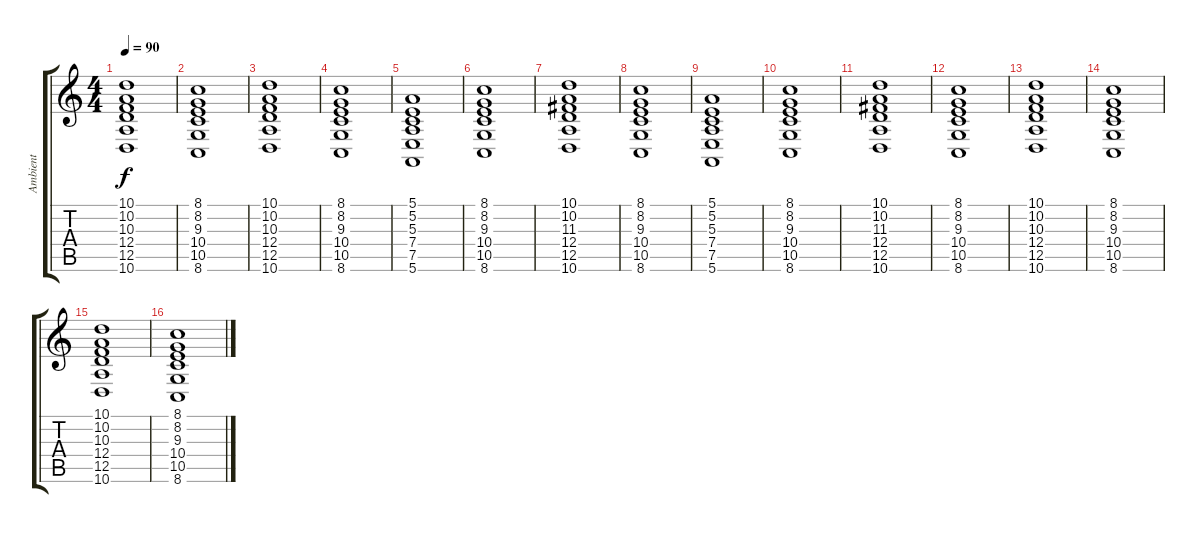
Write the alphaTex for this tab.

\track ("Ambient" "Ambient") {instrument pad2warm}
\staff {score tabs}
\tuning (E4 B3 G3 D3 A2 E2) {hide}
\ts (4 4)
\tempo 90
\clef g2
\ks c
(10.1 10.2 10.3 12.4 12.5 10.6).1{dy f} |
(8.1 8.2 9.3 10.4 10.5 8.6).1 |
(10.1 10.2 10.3 12.4 12.5 10.6).1 |
(8.1 8.2 9.3 10.4 10.5 8.6).1 |
(5.1 5.2 5.3 7.4 7.5 5.6).1 |
(8.1 8.2 9.3 10.4 10.5 8.6).1 |
(10.1 10.2 11.3 12.4 12.5 10.6).1 |
(8.1 8.2 9.3 10.4 10.5 8.6).1 |
(5.1 5.2 5.3 7.4 7.5 5.6).1 |
(8.1 8.2 9.3 10.4 10.5 8.6).1 |
(10.1 10.2 11.3 12.4 12.5 10.6).1 |
(8.1 8.2 9.3 10.4 10.5 8.6).1 |
(10.1 10.2 10.3 12.4 12.5 10.6).1 |
(8.1 8.2 9.3 10.4 10.5 8.6).1 |
(10.1 10.2 10.3 12.4 12.5 10.6).1 |
(8.1 8.2 9.3 10.4 10.5 8.6).1
